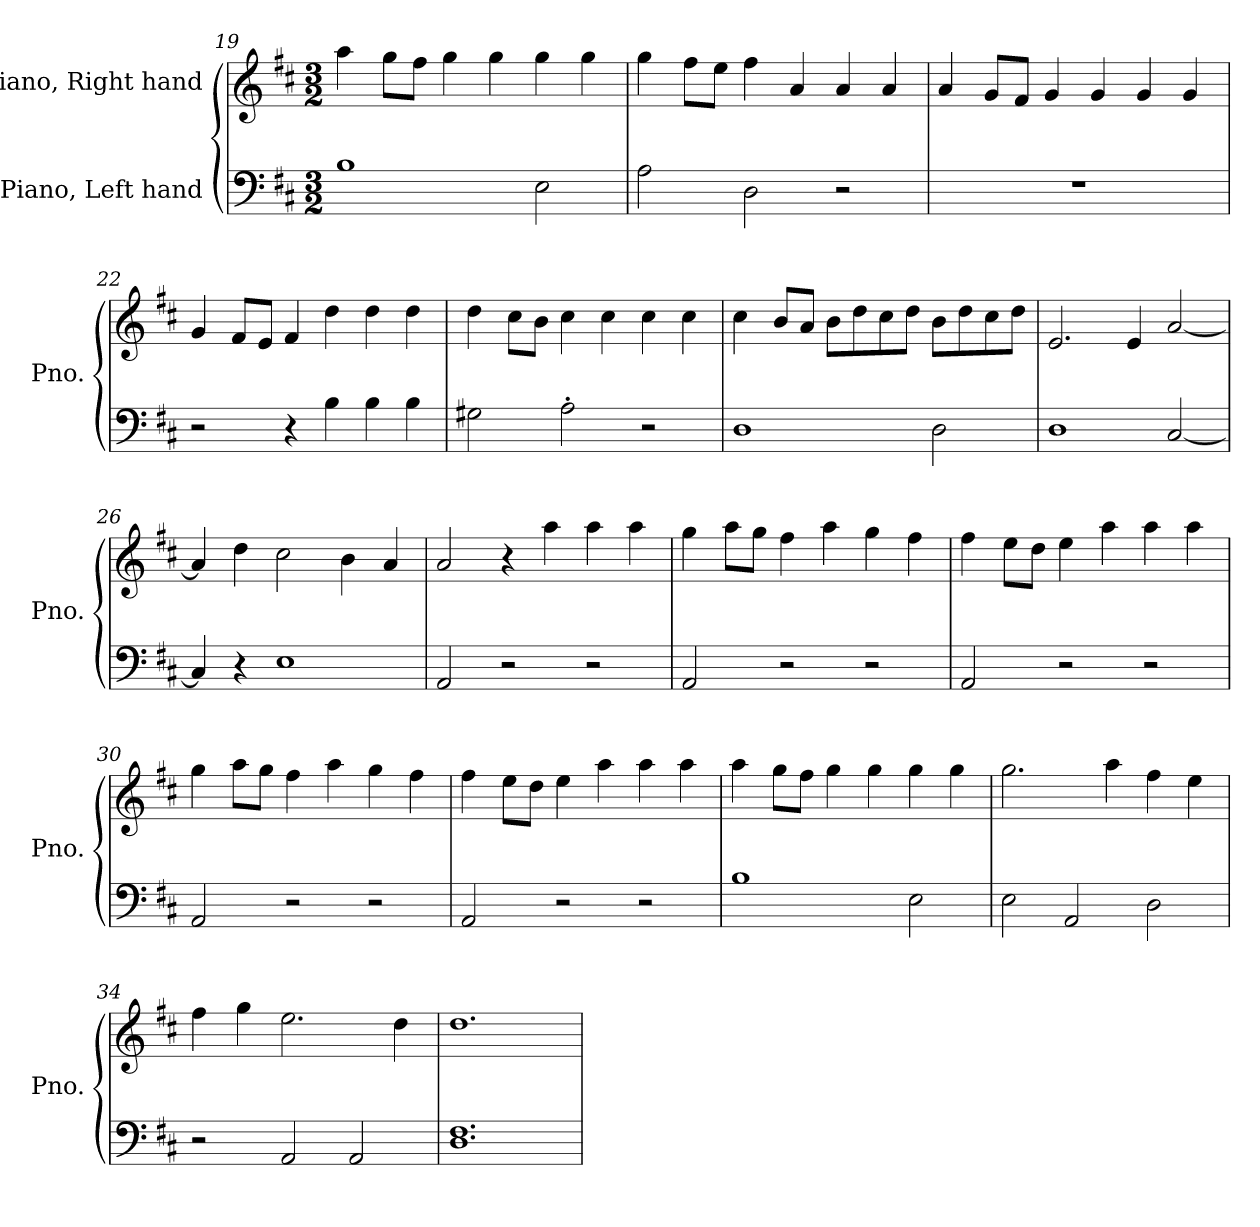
**kern	**kern
*part2	*part1
*staff2	*staff1
*I"Piano, Left hand	*I"Piano, Right hand
*I'Pno.	*I'Pno.
*clefF4	*clefG2
*k[f#c#]	*k[f#c#]
*M3/2	*M3/2
=19	=19
1B	4aa\
.	8gg\L
.	8ff#\J
.	4gg\
.	4gg\
2E\	4gg\
.	4gg\
=20	=20
2A\	4gg\
.	8ff#\L
.	8ee\J
2D\	4ff#\
.	4a/
2r	4a/
.	4a/
=21	=21
1.r	4a/
.	8g/L
.	8f#/J
.	4g/
.	4g/
.	4g/
.	4g/
=22	=22
2r	4g/
.	8f#/L
.	8e/J
4r	4f#/
4B\	4dd\
4B\	4dd\
4B\	4dd\
!!LO:LB:g=z
=23	=23
2G#X\	4dd\
.	8cc#\L
.	8b\J
2A'\	4cc#\
.	4cc#\
2r	4cc#\
.	4cc#\
=24	=24
1D	4cc#\
.	8b/L
.	8a/J
.	8b\L
.	8dd\
.	8cc#\
.	8dd\J
2D\	8b\L
.	8dd\
.	8cc#\
.	8dd\J
=25	=25
1D	2.e/
.	4e/
[2C#/	[2a/
=26	=26
4C#/]	4a/]
4r	4dd\
1E	2cc#\
.	4b\
.	4a/
=27	=27
2AA/	2a/
2r	4r
.	4aa\
2r	4aa\
.	4aa\
!!LO:LB:g=z
=28	=28
2AA/	4gg\
.	8aa\L
.	8gg\J
2r	4ff#\
.	4aa\
2r	4gg\
.	4ff#\
=29	=29
2AA/	4ff#\
.	8ee\L
.	8dd\J
2r	4ee\
.	4aa\
2r	4aa\
.	4aa\
=30	=30
2AA/	4gg\
.	8aa\L
.	8gg\J
2r	4ff#\
.	4aa\
2r	4gg\
.	4ff#\
=31	=31
2AA/	4ff#\
.	8ee\L
.	8dd\J
2r	4ee\
.	4aa\
2r	4aa\
.	4aa\
=32	=32
1B	4aa\
.	8gg\L
.	8ff#\J
.	4gg\
.	4gg\
2E\	4gg\
.	4gg\
!!LO:PB:g=z
=33	=33
2E\	2.gg\
2AA/	.
.	4aa\
2D\	4ff#\
.	4ee\
=34	=34
2r	4ff#\
.	4gg\
2AA/	2.ee\
2AA/	.
.	4dd\
=35	=35
1.D 1.F#	1.dd
=	=
*-	*-
